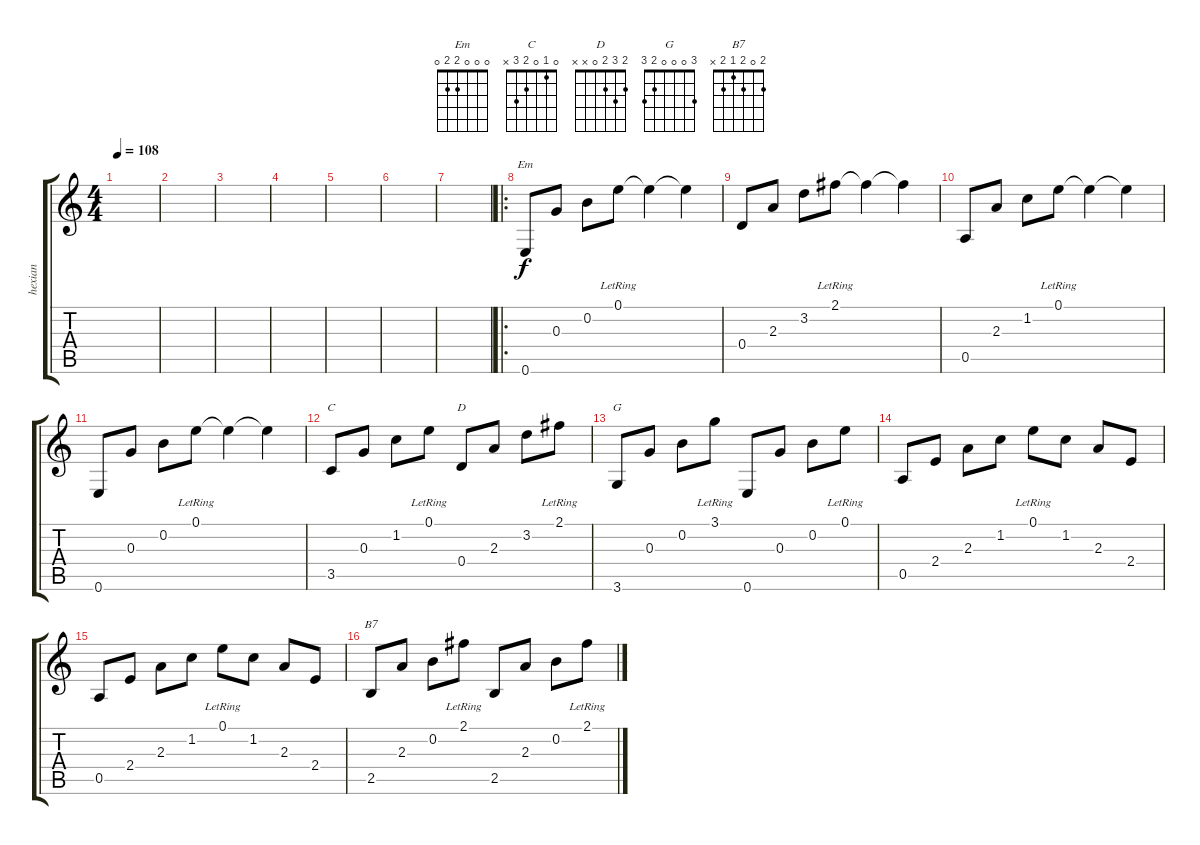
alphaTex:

\track ("hexian" "hexian") {instrument acousticguitarsteel}
\staff {score tabs}
\tuning (E4 B3 G3 D3 A2 E2) {hide}
\chord ("Em" 0 0 0 2 2 0)
\chord ("C" 0 1 0 2 3 x)
\chord ("D" 2 3 2 0 x x)
\chord ("G" 3 0 0 0 2 3)
\chord ("B7" 2 0 2 1 2 x)
\ts (4 4)
\tempo 108
\clef g2
\ks c
|
|
|
|
|
|
|
\ro
0.6.8{ch "Em"} 0.3.8 0.2.8 0.1{lr}.8 0.1{t}.4 0.1{t}.4 |
0.4.8 2.3.8 3.2.8 2.1{lr}.8 2.1{t}.4 2.1{t}.4 |
0.5.8 2.3.8 1.2.8 0.1{lr}.8 0.1{t}.4 0.1{t}.4 |
0.6.8 0.3.8 0.2.8 0.1{lr}.8 0.1{t}.4 0.1{t}.4 |
3.5.8{ch "C"} 0.3.8 1.2.8 0.1{lr}.8 0.4.8{ch "D"} 2.3.8 3.2.8 2.1{lr}.8 |
3.6.8{ch "G"} 0.3.8 0.2.8 3.1{lr}.8 0.6.8 0.3.8 0.2.8 0.1{lr}.8 |
0.5.8 2.4.8 2.3.8 1.2.8 0.1{lr}.8 1.2.8 2.3.8 2.4.8 |
0.5.8 2.4.8 2.3.8 1.2.8 0.1{lr}.8 1.2.8 2.3.8 2.4.8 |
2.5.8{ch "B7"} 2.3.8 0.2.8 2.1{lr}.8 2.5.8 2.3.8 0.2.8 2.1{lr}.8
